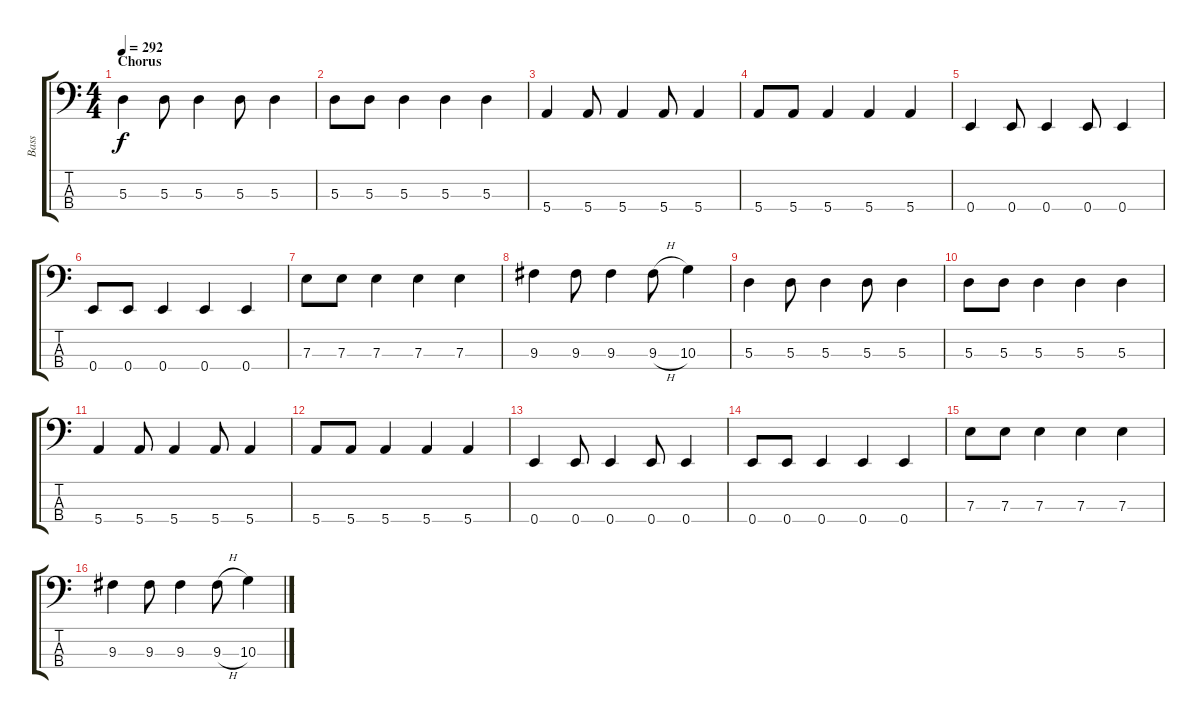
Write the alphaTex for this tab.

\track ("Bass" "Bass") {instrument electricbasspick}
\staff {score tabs}
\tuning (G2 D2 A1 E1) {hide}
\ts (4 4)
\section ("" "Chorus")
\tempo 292
\clef f4
\ks c
5.3.4{dy f} 5.3.8 5.3.4 5.3.8 5.3.4 |
5.3.8 5.3.8 5.3.4 5.3.4 5.3.4 |
5.4.4 5.4.8 5.4.4 5.4.8 5.4.4 |
5.4.8 5.4.8 5.4.4 5.4.4 5.4.4 |
0.4.4 0.4.8 0.4.4 0.4.8 0.4.4 |
0.4.8 0.4.8 0.4.4 0.4.4 0.4.4 |
7.3.8 7.3.8 7.3.4 7.3.4 7.3.4 |
9.3.4 9.3.8 9.3.4 9.3{h}.8 10.3.4 |
5.3.4 5.3.8 5.3.4 5.3.8 5.3.4 |
5.3.8 5.3.8 5.3.4 5.3.4 5.3.4 |
5.4.4 5.4.8 5.4.4 5.4.8 5.4.4 |
5.4.8 5.4.8 5.4.4 5.4.4 5.4.4 |
0.4.4 0.4.8 0.4.4 0.4.8 0.4.4 |
0.4.8 0.4.8 0.4.4 0.4.4 0.4.4 |
7.3.8 7.3.8 7.3.4 7.3.4 7.3.4 |
9.3.4 9.3.8 9.3.4 9.3{h}.8 10.3.4
